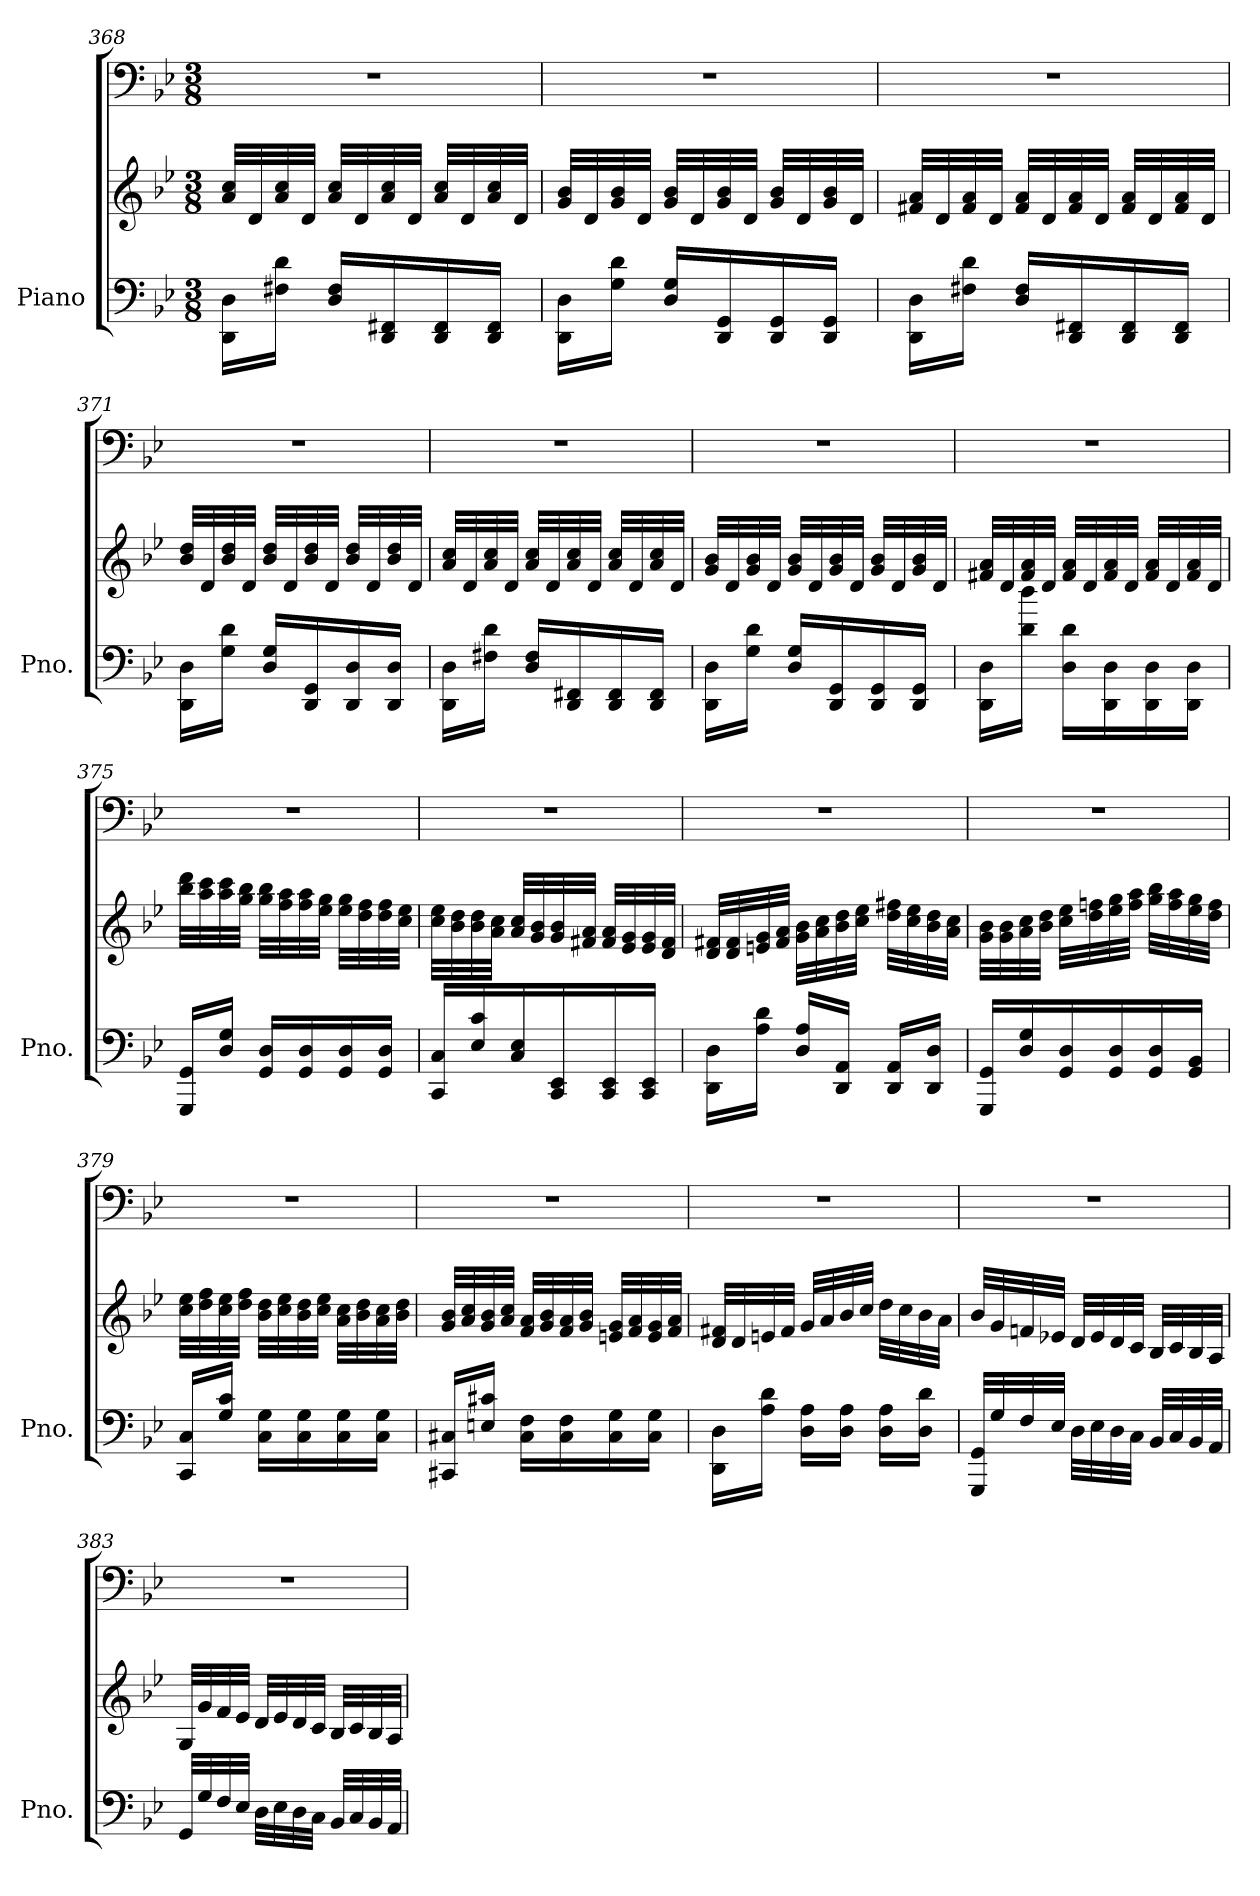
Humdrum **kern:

**kern	**kern	**kern
*part1	*part1	*part1
*staff3	*staff2	*staff1
*I"Piano	*	*
*I'Pno.	*	*
!!LO:LB:g=z
*clefF4	*clefG2	*clefF4
*k[b-e-]	*k[b-e-]	*k[b-e-]
*M3/8	*M3/8	*M3/8
=368	=368	=368
*^	*	*
16DD\ 16D\LL	4.ryy	32a/ 32cc/LLL	4.r
.	.	32d/	.
16F#X\ 16d\JJ	.	32a/ 32cc/	.
.	.	32d/JJJ	.
16D/ 16F#/LL	.	32a/ 32cc/LLL	.
.	.	32d/	.
16DD/ 16FF#X/	.	32a/ 32cc/	.
.	.	32d/JJJ	.
16DD/ 16FF#/	.	32a/ 32cc/LLL	.
.	.	32d/	.
16DD/ 16FF#/JJ	.	32a/ 32cc/	.
.	.	32d/JJJ	.
=369	=369	=369	=369
16DD\ 16D\LL	4.ryy	32g/ 32b-/LLL	4.r
.	.	32d/	.
16G\ 16d\JJ	.	32g/ 32b-/	.
.	.	32d/JJJ	.
16D/ 16G/LL	.	32g/ 32b-/LLL	.
.	.	32d/	.
16DD/ 16GG/	.	32g/ 32b-/	.
.	.	32d/JJJ	.
16DD/ 16GG/	.	32g/ 32b-/LLL	.
.	.	32d/	.
16DD/ 16GG/JJ	.	32g/ 32b-/	.
.	.	32d/JJJ	.
=370	=370	=370	=370
16DD\ 16D\LL	4.ryy	32f#X/ 32a/LLL	4.r
.	.	32d/	.
16F#X\ 16d\JJ	.	32f#/ 32a/	.
.	.	32d/JJJ	.
16D/ 16F#/LL	.	32f#/ 32a/LLL	.
.	.	32d/	.
16DD/ 16FF#X/	.	32f#/ 32a/	.
.	.	32d/JJJ	.
16DD/ 16FF#/	.	32f#/ 32a/LLL	.
.	.	32d/	.
16DD/ 16FF#/JJ	.	32f#/ 32a/	.
.	.	32d/JJJ	.
=371	=371	=371	=371
16DD\ 16D\LL	4.ryy	32b-/ 32dd/LLL	4.r
.	.	32d/	.
16G\ 16d\JJ	.	32b-/ 32dd/	.
.	.	32d/JJJ	.
16D/ 16G/LL	.	32b-/ 32dd/LLL	.
.	.	32d/	.
16DD/ 16GG/	.	32b-/ 32dd/	.
.	.	32d/JJJ	.
16DD/ 16D/	.	32b-/ 32dd/LLL	.
.	.	32d/	.
16DD/ 16D/JJ	.	32b-/ 32dd/	.
.	.	32d/JJJ	.
!!LO:LB:g=z
=372	=372	=372	=372
16DD\ 16D\LL	4.ryy	32a/ 32cc/LLL	4.r
.	.	32d/	.
16F#X\ 16d\JJ	.	32a/ 32cc/	.
.	.	32d/JJJ	.
16D/ 16F#/LL	.	32a/ 32cc/LLL	.
.	.	32d/	.
16DD/ 16FF#X/	.	32a/ 32cc/	.
.	.	32d/JJJ	.
16DD/ 16FF#/	.	32a/ 32cc/LLL	.
.	.	32d/	.
16DD/ 16FF#/JJ	.	32a/ 32cc/	.
.	.	32d/JJJ	.
=373	=373	=373	=373
16DD\ 16D\LL	4.ryy	32g/ 32b-/LLL	4.r
.	.	32d/	.
16G\ 16d\JJ	.	32g/ 32b-/	.
.	.	32d/JJJ	.
16D/ 16G/LL	.	32g/ 32b-/LLL	.
.	.	32d/	.
16DD/ 16GG/	.	32g/ 32b-/	.
.	.	32d/JJJ	.
16DD/ 16GG/	.	32g/ 32b-/LLL	.
.	.	32d/	.
16DD/ 16GG/JJ	.	32g/ 32b-/	.
.	.	32d/JJJ	.
=374	=374	=374	=374
16DD\ 16D\LL	4.ryy	32f#X/ 32a/LLL	4.r
.	.	32d/	.
16d\ 16dd\JJ	.	32f#/ 32a/	.
.	.	32d/JJJ	.
16D\ 16d\LL	.	32f#/ 32a/LLL	.
.	.	32d/	.
16DD\ 16D\	.	32f#/ 32a/	.
.	.	32d/JJJ	.
16DD\ 16D\	.	32f#/ 32a/LLL	.
.	.	32d/	.
16DD\ 16D\JJ	.	32f#/ 32a/	.
.	.	32d/JJJ	.
=375	=375	=375	=375
16GGG/ 16GG/LL	4.ryy	32bb-\ 32ddd\LLL	4.r
.	.	32aa\ 32ccc\	.
16D/ 16G/JJ	.	32aa\ 32ccc\	.
.	.	32gg\ 32bb-\JJJ	.
16GG/ 16D/LL	.	32gg\ 32bb-\LLL	.
.	.	32ff\ 32aa\	.
16GG/ 16D/	.	32ff\ 32aa\	.
.	.	32ee-\ 32gg\JJJ	.
16GG/ 16D/	.	32ee-\ 32gg\LLL	.
.	.	32dd\ 32ff\	.
16GG/ 16D/JJ	.	32dd\ 32ff\	.
.	.	32cc\ 32ee-\JJJ	.
!!LO:PB:g=z
=376	=376	=376	=376
16CC/ 16C/LL	4.ryy	32cc\ 32ee-\LLL	4.r
.	.	32b-\ 32dd\	.
16E-/ 16c/	.	32b-\ 32dd\	.
.	.	32a\ 32cc\JJJ	.
16C/ 16E-/	.	32a/ 32cc/LLL	.
.	.	32g/ 32b-/	.
16CC/ 16EE-/	.	32g/ 32b-/	.
.	.	32f#X/ 32a/JJJ	.
16CC/ 16EE-/	.	32f#/ 32a/LLL	.
.	.	32e-/ 32g/	.
16CC/ 16EE-/JJ	.	32e-/ 32g/	.
.	.	32d/ 32f#/JJJ	.
=377	=377	=377	=377
16DD\ 16D\LL	4.ryy	32d/ 32f#X/LLL	4.r
.	.	32d/ 32f#/	.
16A\ 16d\JJ	.	32en/ 32g/	.
.	.	32f#/ 32a/JJJ	.
16D/ 16A/LL	.	32g\ 32b-\LLL	.
.	.	32a\ 32cc\	.
16DD/ 16AA/JJ	.	32b-\ 32dd\	.
.	.	32cc\ 32ee-\JJJ	.
16DD/ 16AA/LL	.	32dd\ 32ff#X\LLL	.
.	.	32cc\ 32ee-\	.
16DD/ 16D/JJ	.	32b-\ 32dd\	.
.	.	32a\ 32cc\JJJ	.
=378	=378	=378	=378
16GGG/ 16GG/LL	4.ryy	32g\ 32b-\LLL	4.r
.	.	32g\ 32b-\	.
16D/ 16G/	.	32a\ 32cc\	.
.	.	32b-\ 32dd\JJJ	.
16GG/ 16D/	.	32cc\ 32ee-\LLL	.
.	.	32dd\ 32ffn\	.
16GG/ 16D/	.	32ee-\ 32gg\	.
.	.	32ff\ 32aa\JJJ	.
16GG/ 16D/	.	32gg\ 32bb-\LLL	.
.	.	32ff\ 32aa\	.
16GG/ 16BB-/JJ	.	32ee-\ 32gg\	.
.	.	32dd\ 32ff\JJJ	.
!!LO:LB:g=z
=379	=379	=379	=379
16CC/ 16C/LL	4.ryy	32cc\ 32ee-\LLL	4.r
.	.	32dd\ 32ff\	.
16G/ 16c/JJ	.	32cc\ 32ee-\	.
.	.	32dd\ 32ff\JJJ	.
16C\ 16G\LL	.	32b-\ 32dd\LLL	.
.	.	32cc\ 32ee-\	.
16C\ 16G\	.	32b-\ 32dd\	.
.	.	32cc\ 32ee-\JJJ	.
16C\ 16G\	.	32a\ 32cc\LLL	.
.	.	32b-\ 32dd\	.
16C\ 16G\JJ	.	32a\ 32cc\	.
.	.	32b-\ 32dd\JJJ	.
!!LO:LB:g=z
=380	=380	=380	=380
16CC#X/ 16C#X/LL	4.ryy	32g/ 32b-/LLL	4.r
.	.	32a/ 32cc/	.
16En/ 16c#X/JJ	.	32g/ 32b-/	.
.	.	32a/ 32cc/JJJ	.
16C#\ 16F\LL	.	32f/ 32a/LLL	.
.	.	32g/ 32b-/	.
16C#\ 16F\	.	32f/ 32a/	.
.	.	32g/ 32b-/JJJ	.
16C#\ 16G\	.	32en/ 32g/LLL	.
.	.	32f/ 32a/	.
16C#\ 16G\JJ	.	32e/ 32g/	.
.	.	32f/ 32a/JJJ	.
=381	=381	=381	=381
16DD\ 16D\LL	4.ryy	32d/ 32f#X/LLL	4.r
.	.	32d/	.
16A\ 16d\JJ	.	32en/	.
.	.	32f#/JJJ	.
16D\ 16A\LL	.	32g/LLL	.
.	.	32a/	.
16D\ 16A\JJ	.	32b-/	.
.	.	32cc/JJJ	.
16D\ 16A\LL	.	32dd\LLL	.
.	.	32cc\	.
16D\ 16d\JJ	.	32b-\	.
.	.	32a\JJJ	.
=382	=382	=382	=382
32GGG/ 32GG/LLL	4.ryy	32b-/LLL	4.r
32G/	.	32g/	.
32F/	.	32fn/	.
32E-/JJJ	.	32e-X/JJJ	.
32D\LLL	.	32d/LLL	.
32E-\	.	32e-/	.
32D\	.	32d/	.
32C\JJJ	.	32c/JJJ	.
32BB-/LLL	.	32B-/LLL	.
32C/	.	32c/	.
32BB-/	.	32B-/	.
32AA/JJJ	.	32A/JJJ	.
!!LO:LB:g=z
=383	=383	=383	=383
32GG/LLL	4.ryy	32G/LLL	4.r
32G/	.	32g/	.
32F/	.	32f/	.
32E-/JJJ	.	32e-/JJJ	.
32D\LLL	.	32d/LLL	.
32E-\	.	32e-/	.
32D\	.	32d/	.
32C\JJJ	.	32c/JJJ	.
32BB-/LLL	.	32B-/LLL	.
32C/	.	32c/	.
32BB-/	.	32B-/	.
32AA/JJJ	.	32A/JJJ	.
*v	*v	*	*
=	=	=
*-	*-	*-
